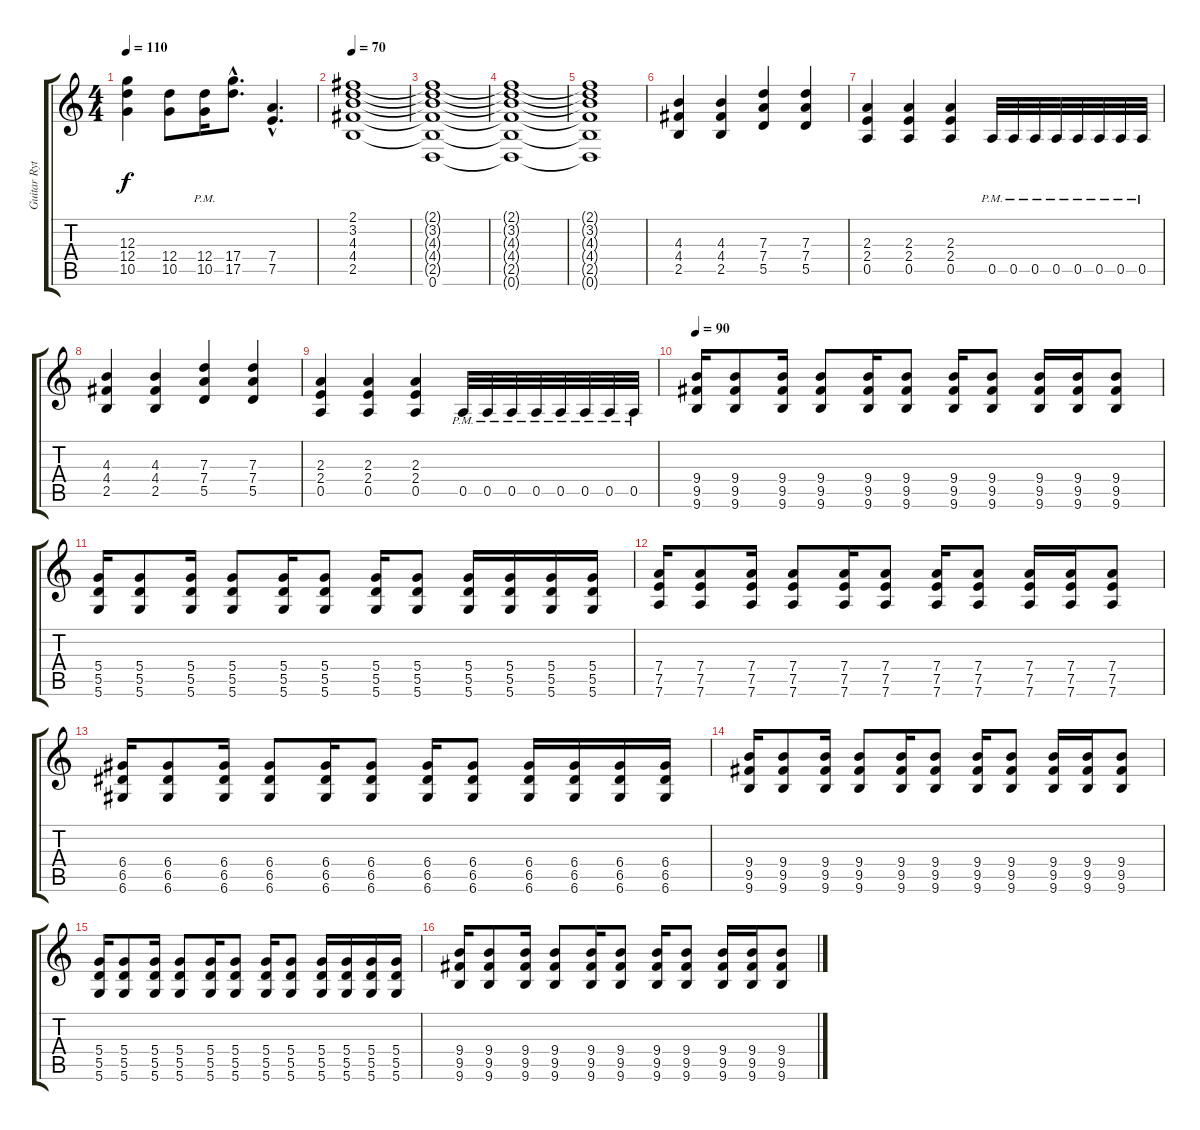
\track ("Guitar Rythmn" "Guitar Ryt") {instrument distortionguitar}
\staff {score tabs}
\tuning (E4 B3 G3 D3 A2 D2) {hide}
\ts (4 4)
\tempo 110
\clef g2
\ks c
(12.3 12.4 10.5).4{dy f} (12.4 10.5).8 (12.4{pm} 10.5{pm}).16 (17.4{hac} 17.5{hac}).8{d} (7.4{hac} 7.5{hac}).4{d} |
\tempo 70
(2.1 3.2 4.3 4.4 2.5).1 |
(2.1{t} 3.2{t} 4.3{t} 4.4{t} 2.5{t} 0.6).1 |
(2.1{t} 3.2{t} 4.3{t} 4.4{t} 2.5{t} 0.6{t}).1 |
(2.1{t} 3.2{t} 4.3{t} 4.4{t} 2.5{t} 0.6{t}).1 |
(4.3 4.4 2.5).4 (4.3 4.4 2.5).4 (7.3 7.4 5.5).4 (7.3 7.4 5.5).4 |
(2.3 2.4 0.5).4 (2.3 2.4 0.5).4 (2.3 2.4 0.5).4 0.5{pm}.32 0.5{pm}.32 0.5{pm}.32 0.5{pm}.32 0.5{pm}.32 0.5{pm}.32 0.5{pm}.32 0.5{pm}.32 |
(4.3 4.4 2.5).4 (4.3 4.4 2.5).4 (7.3 7.4 5.5).4 (7.3 7.4 5.5).4 |
(2.3 2.4 0.5).4 (2.3 2.4 0.5).4 (2.3 2.4 0.5).4 0.5{pm}.32 0.5{pm}.32 0.5{pm}.32 0.5{pm}.32 0.5{pm}.32 0.5{pm}.32 0.5{pm}.32 0.5{pm}.32 |
\tempo 90
(9.4 9.5 9.6).16 (9.4 9.5 9.6).8 (9.4 9.5 9.6).16 (9.4 9.5 9.6).8 (9.4 9.5 9.6).16 (9.4 9.5 9.6).8 (9.4 9.5 9.6).16 (9.4 9.5 9.6).8 (9.4 9.5 9.6).16 (9.4 9.5 9.6).16 (9.4 9.5 9.6).8 |
(5.4 5.5 5.6).16 (5.4 5.5 5.6).8 (5.4 5.5 5.6).16 (5.4 5.5 5.6).8 (5.4 5.5 5.6).16 (5.4 5.5 5.6).8 (5.4 5.5 5.6).16 (5.4 5.5 5.6).8 (5.4 5.5 5.6).16 (5.4 5.5 5.6).16 (5.4 5.5 5.6).16 (5.4 5.5 5.6).16 |
(7.4 7.5 7.6).16 (7.4 7.5 7.6).8 (7.4 7.5 7.6).16 (7.4 7.5 7.6).8 (7.4 7.5 7.6).16 (7.4 7.5 7.6).8 (7.4 7.5 7.6).16 (7.4 7.5 7.6).8 (7.4 7.5 7.6).16 (7.4 7.5 7.6).16 (7.4 7.5 7.6).8 |
(6.4 6.5 6.6).16 (6.4 6.5 6.6).8 (6.4 6.5 6.6).16 (6.4 6.5 6.6).8 (6.4 6.5 6.6).16 (6.4 6.5 6.6).8 (6.4 6.5 6.6).16 (6.4 6.5 6.6).8 (6.4 6.5 6.6).16 (6.4 6.5 6.6).16 (6.4 6.5 6.6).16 (6.4 6.5 6.6).16 |
(9.4 9.5 9.6).16 (9.4 9.5 9.6).8 (9.4 9.5 9.6).16 (9.4 9.5 9.6).8 (9.4 9.5 9.6).16 (9.4 9.5 9.6).8 (9.4 9.5 9.6).16 (9.4 9.5 9.6).8 (9.4 9.5 9.6).16 (9.4 9.5 9.6).16 (9.4 9.5 9.6).8 |
(5.4 5.5 5.6).16 (5.4 5.5 5.6).8 (5.4 5.5 5.6).16 (5.4 5.5 5.6).8 (5.4 5.5 5.6).16 (5.4 5.5 5.6).8 (5.4 5.5 5.6).16 (5.4 5.5 5.6).8 (5.4 5.5 5.6).16 (5.4 5.5 5.6).16 (5.4 5.5 5.6).16 (5.4 5.5 5.6).16 |
(9.4 9.5 9.6).16 (9.4 9.5 9.6).8 (9.4 9.5 9.6).16 (9.4 9.5 9.6).8 (9.4 9.5 9.6).16 (9.4 9.5 9.6).8 (9.4 9.5 9.6).16 (9.4 9.5 9.6).8 (9.4 9.5 9.6).16 (9.4 9.5 9.6).16 (9.4 9.5 9.6).8
